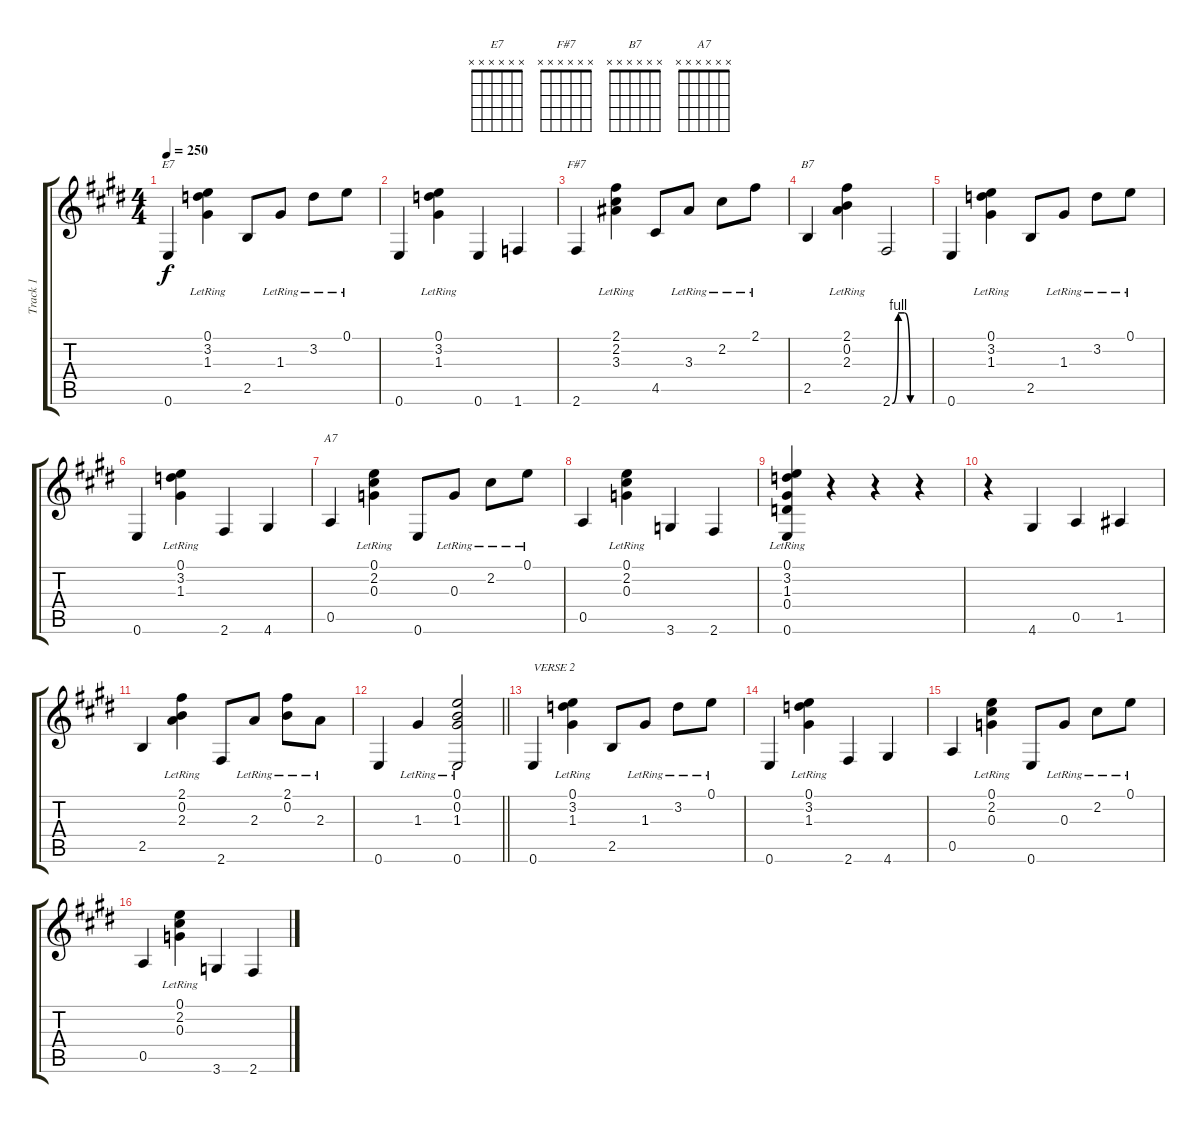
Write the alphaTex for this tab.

\track ("Track 1" "Track 1") {instrument acousticguitarnylon}
\staff {score tabs}
\tuning (E4 B3 G3 D3 A2 E2) {hide}
\chord ("E7" x x x x x x)
\chord ("F#7" x x x x x x)
\chord ("B7" x x x x x x)
\chord ("A7" x x x x x x)
\ts (4 4)
\tempo 250
\clef g2
\ks e
0.6.4{ch "E7" dy f} (0.1{lr} 3.2{lr} 1.3{lr}).4 2.5.8 1.3{lr}.8 3.2{lr}.8 0.1{lr}.8 |
0.6.4 (0.1{lr} 3.2{lr} 1.3{lr}).4 0.6.4 1.6.4 |
2.6.4{ch "F#7"} (2.1{lr} 2.2{lr} 3.3{lr}).4 4.5.8 3.3{lr}.8 2.2{lr}.8 2.1{lr}.8 |
2.5.4{ch "B7"} (2.1{lr} 0.2{lr} 2.3{lr}).4 2.6{be (custom 0 0 10 4 20 4 30 0 60 0)}.2 |
0.6.4 (0.1{lr} 3.2{lr} 1.3{lr}).4 2.5.8 1.3{lr}.8 3.2{lr}.8 0.1{lr}.8 |
0.6.4 (0.1{lr} 3.2{lr} 1.3{lr}).4 2.6.4 4.6.4 |
0.5.4{ch "A7"} (0.1{lr} 2.2{lr} 0.3{lr}).4 0.6.8 0.3{lr}.8 2.2{lr}.8 0.1{lr}.8 |
0.5.4 (0.1{lr} 2.2{lr} 0.3{lr}).4 3.6.4 2.6.4 |
(0.1{lr} 3.2{lr} 1.3{lr} 0.4{lr} 0.6).4 r.4 r.4 r.4 |
r.4 4.6.4 0.5.4 1.5.4 |
2.5.4 (2.1{lr} 0.2{lr} 2.3{lr}).4 2.6.8 2.3{lr}.8 (2.1{lr} 0.2{lr}).8 2.3{lr}.8 |
\barLineRight lightlight
0.6.4 1.3{lr}.4 (0.1{lr} 0.2{lr} 1.3{lr} 0.6).2 |
0.6.4{txt "VERSE 2"} (0.1{lr} 3.2{lr} 1.3{lr}).4 2.5.8 1.3{lr}.8 3.2{lr}.8 0.1{lr}.8 |
0.6.4 (0.1{lr} 3.2{lr} 1.3{lr}).4 2.6.4 4.6.4 |
0.5.4 (0.1{lr} 2.2{lr} 0.3{lr}).4 0.6.8 0.3{lr}.8 2.2{lr}.8 0.1{lr}.8 |
0.5.4 (0.1{lr} 2.2{lr} 0.3{lr}).4 3.6.4 2.6.4
